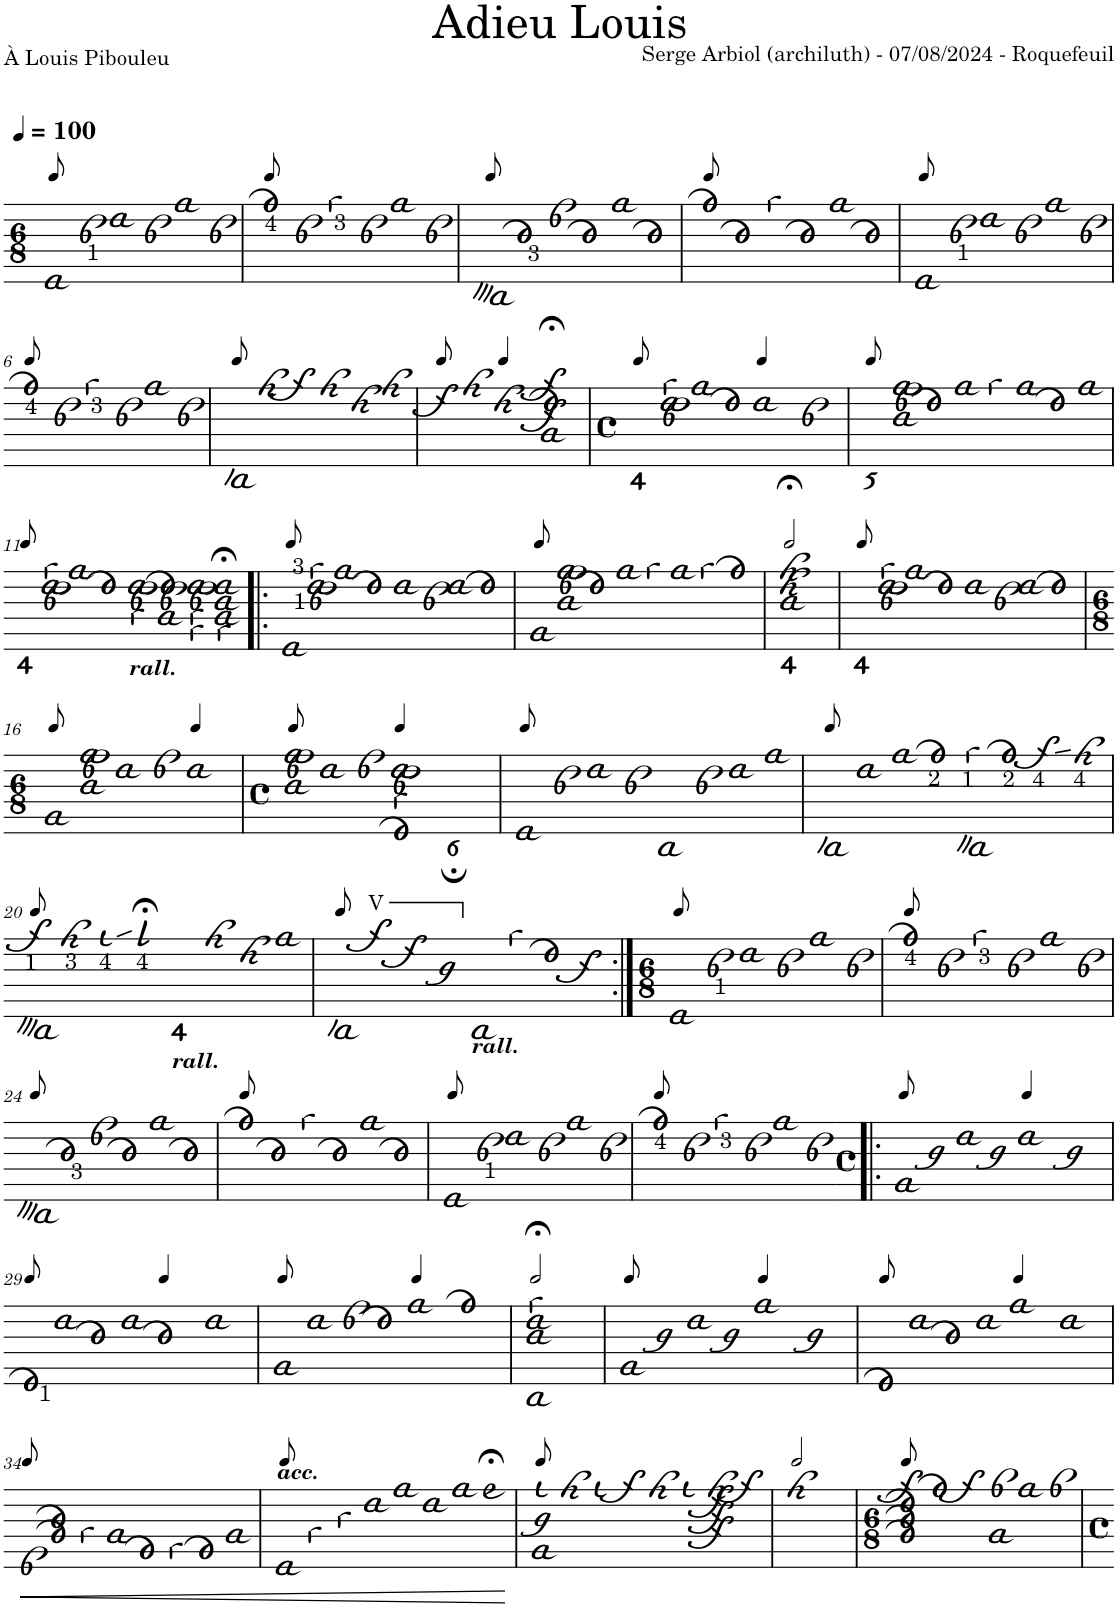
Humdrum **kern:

**kern	**dynam
*part1	*part1
*staff1	*staff1
*I"Archiluth	*
*stria6	*
*k[]	*
*M6/8	*
*MM100	*
=1	=1
8GG-L	.
8B--	.
8d-J	.
8B--L	.
8g-	.
8B--J	.
=2	=2
8b--L	.
8B--	.
8a-J	.
8B--L	.
8g-	.
8B--J	.
=3	=3
8CC-L	.
8c-	.
8e--J	.
8c-L	.
8g-	.
8c-J	.
=4	=4
8b--L	.
8c-	.
8a-J	.
8c-L	.
8g-	.
8c-J	.
=5	=5
8GG-L	.
8B--	.
8d-J	.
8B--L	.
8g-	.
8B--J	.
!!LO:LB:g=z
=6	=6
8b--L	.
8B--	.
8a-J	.
8B--L	.
8g-	.
8B--J	.
=7	=7
8EE--L	.
8dd-	.
8cc-J	.
8dd-L	.
8a-	.
8dd-J	.
=8	=8
8g-L	.
8dd-J	.
4a-	.
4F-;< 4d-;< 4f-;< 4cc-;<	.
=9	=9
*M4/4	*
*met(c)	*
8BBB--L	.
8B-- 8d- 8a-J	.
8g-L	.
8f-J	.
4d-	.
4B--	.
=10	=10
8AAA-L	.
8A- 8e-- 8g-J	.
8f-L	.
8g-J	.
8a-L	.
8g-J	.
8f-L	.
8g-J	.
!!LO:LB:g=z
=11	=11
8BBB--L	.
8B-- 8d- 8a-J	.
8g-L	.
8f-J	.
!LO:TX:b:Bi:t=rall.	!
8G- 8B-- 8d-L	.
8F- 8B-- 8f-J	.
8D- 8G- 8B-- 8d-L	.
8D-;< 8F-;< 8A-;< 8d-;<J	.
=12!|:	=12!|:
8GG-L	.
8B-- 8d- 8a-J	.
8g-L	.
8f-J	.
8d-L	.
8B--J	.
8d-L	.
8f-J	.
=13	=13
8C-L	.
8A- 8e-- 8g-J	.
8f-L	.
8g-J	.
8a-L	.
8g-J	.
8a-L	.
8b--J	.
=14	=14
2BBB--;< 2A-;< 2a-;< 2dd-;<	.
=15	=15
8BBB--L	.
8B-- 8d- 8a-J	.
8g-L	.
8f-J	.
8d-L	.
8B--J	.
8d-L	.
8f-J	.
!!LO:LB:g=z
=16	=16
*M6/8	*
8C-L	.
8A- 8e-- 8g-	.
8d-J	.
8e--	.
4d-	.
=17	=17
*M4/4	*
*met(c)	*
8A- 8e-- 8g-	.
8d-L	.
8e--J	.
4BB-- 4G- 4B-- 4d-	.
4GGG-;	.
=18	=18
8GG-L	.
8B--J	.
8d-L	.
8B--J	.
8FF-L	.
8B--J	.
8d-L	.
8g-J	.
=19	=19
8EE--L	.
8d-J	.
8g-L	.
8b--J	.
8DD- 8a-L	.
8b--J	.
8cc-L	.
8dd-J	.
!!LO:LB:g=z
=20	=20
8CC- 8cc-L	.
8dd-J	.
8ee--L	.
8ff-;<J	.
!LO:TX:b:Bi:t=rall.	!
8BBB--L	.
8dd-J	.
8a-L	.
8g-J	.
=21	=21
8EE--L	.
!LO:TX:a:t=V	!
8cc-J	.
8g-L	.
8e--J	.
!LO:TX:b:Bi:t=rall.	!
8FF-L	.
8a-J	.
8f-L	.
8d-J	.
=22:|!	=22:|!
*M6/8	*
8GG-L	.
8B--	.
8d-J	.
8B--L	.
8g-	.
8B--J	.
=23	=23
8b--L	.
8B--	.
8a-J	.
8B--L	.
8g-	.
8B--J	.
!!LO:LB:g=z
=24	=24
8CC-L	.
8c-	.
8e--J	.
8c-L	.
8g-	.
8c-J	.
=25	=25
8b--L	.
8c-	.
8a-J	.
8c-L	.
8g-	.
8c-J	.
=26	=26
8GG-L	.
8B--	.
8d-J	.
8B--L	.
8g-	.
8B--J	.
=27	=27
8b--L	.
8B--	.
8a-J	.
8B--L	.
8g-	.
8B--J	.
=28!|:	=28!|:
*M4/4	*
*met(c)	*
8C-L	.
8e--J	.
8d-L	.
8e--J	.
4d-	.
4e--	.
!!LO:LB:g=z
=29	=29
8BB--L	.
8d-J	.
8c-L	.
8d-J	.
4c-	.
4d-	.
=30	=30
8C-L	.
8d-J	.
8e--L	.
8f-J	.
4g-	.
4b--	.
=31	=31
2FF-;< 2A-;< 2d-;< 2a-;<	.
=32	=32
8C-L	.
8e--J	.
8d-L	.
8e--J	.
4g-	.
4e--	.
=33	=33
8BB--L	.
8d-J	.
8c-L	.
8d-J	.
4g-	.
4d-	.
!!LO:LB:g=z
=34	=34
!	!LO:HP:b
8GGL	<
8G 8c-J	.
8G-L	.
8F-J	.
8E--L	.
8D-J	.
8E--L	.
8F-J	.
=35	=35
!LO:TX:a:Bi:t=acc.	!
8GG-L	.
8G-J	.
8B-L	.
8d-J	.
8g-L	.
8d-J	.
8g-L	.
8b-;<J	.
.	[
=36	=36
8C- 8e-- 8ee--L	.
8dd-J	.
8ee--L	.
8cc-J	.
8dd-L	.
8ee--J	.
8B-- 8d- 8g- 8dd-L	.
8cc-J	.
=37	=37
2dd-	.
=38	=38
*M6/8	*
8G 8c- 8f- 8cc-L	.
8b--	.
8cc-J	.
8F- 8gL	.
8g-	.
8gJ	.
=	=
*-	*-
